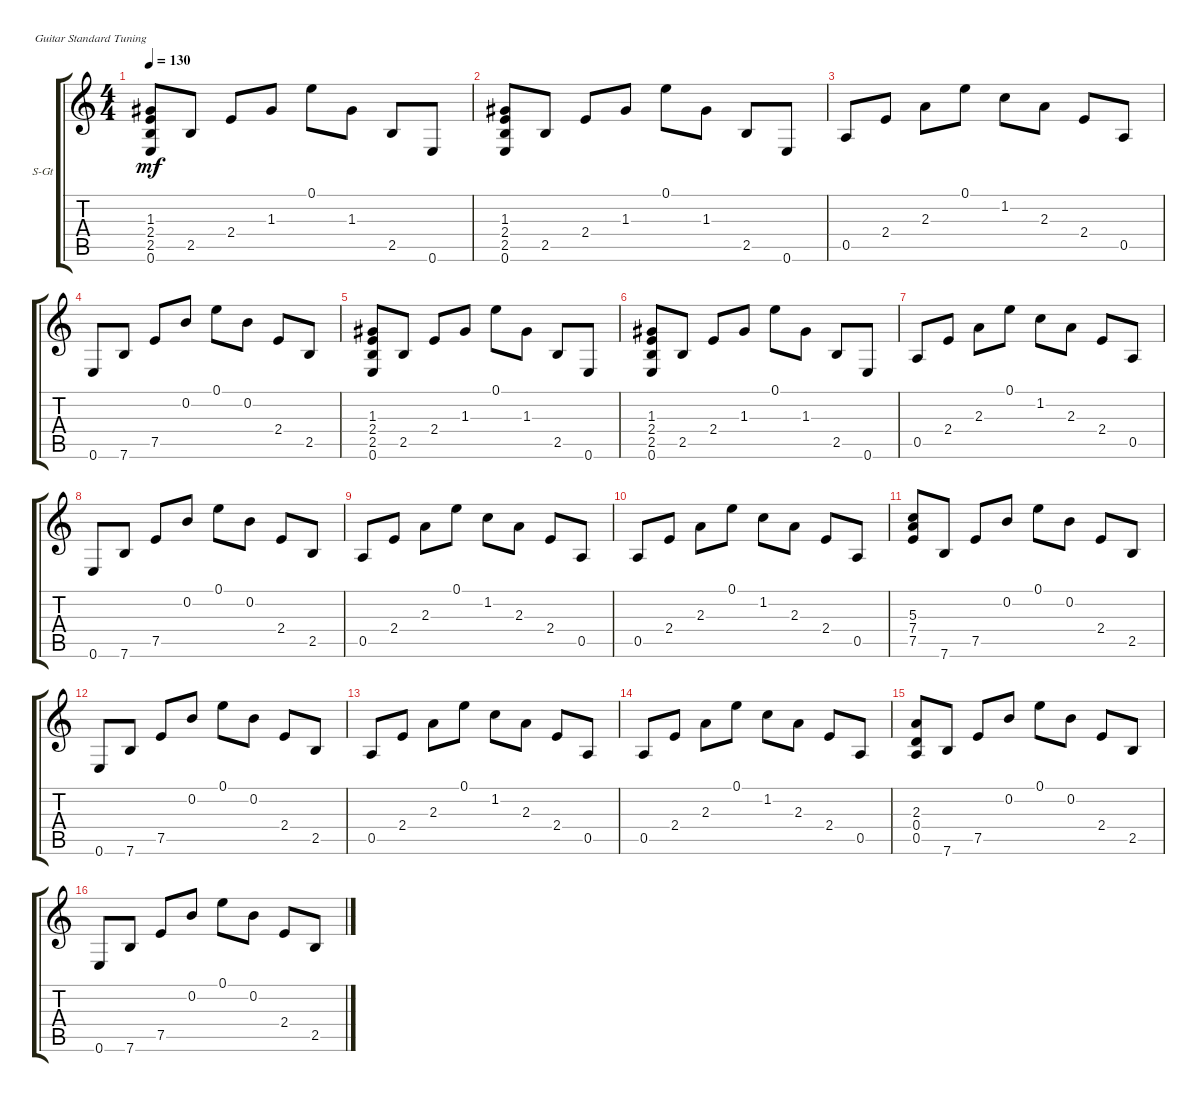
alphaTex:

\defaultSystemsLayout 4
\bracketExtendMode groupsimilarinstruments
\firstSystemTrackNameOrientation horizontal
\otherSystemsTrackNameOrientation horizontal
\track ("Steel Guitar" "S-Gt") {instrument acousticguitarsteel}
\staff {score tabs}
\tuning (E4 B3 G3 D3 A2 E2)
\ts (4 4)
\tempo 130
\clef g2
\ks c
(0.6 2.5 2.4 1.3).8{dy mf} 2.5.8 2.4.8 1.3.8 0.1.8 1.3.8 2.5.8 0.6.8 |
(0.6 2.5 2.4 1.3).8 2.5.8 2.4.8 1.3.8 0.1.8 1.3.8 2.5.8 0.6.8 |
0.5.8 2.4.8 2.3.8 0.1.8 1.2.8 2.3.8 2.4.8 0.5.8 |
0.6.8 7.6.8 7.5.8 0.2.8 0.1.8 0.2.8 2.4.8 2.5.8 |
(0.6 2.5 2.4 1.3).8 2.5.8 2.4.8 1.3.8 0.1.8 1.3.8 2.5.8 0.6.8 |
(0.6 2.5 2.4 1.3).8 2.5.8 2.4.8 1.3.8 0.1.8 1.3.8 2.5.8 0.6.8 |
0.5.8 2.4.8 2.3.8 0.1.8 1.2.8 2.3.8 2.4.8 0.5.8 |
0.6.8 7.6.8 7.5.8 0.2.8 0.1.8 0.2.8 2.4.8 2.5.8 |
0.5.8 2.4.8 2.3.8 0.1.8 1.2.8 2.3.8 2.4.8 0.5.8 |
0.5.8 2.4.8 2.3.8 0.1.8 1.2.8 2.3.8 2.4.8 0.5.8 |
(7.4 5.3 7.5).8 7.6.8 7.5.8 0.2.8 0.1.8 0.2.8 2.4.8 2.5.8 |
0.6.8 7.6.8 7.5.8 0.2.8 0.1.8 0.2.8 2.4.8 2.5.8 |
0.5.8 2.4.8 2.3.8 0.1.8 1.2.8 2.3.8 2.4.8 0.5.8 |
0.5.8 2.4.8 2.3.8 0.1.8 1.2.8 2.3.8 2.4.8 0.5.8 |
(0.4 0.5 2.3).8 7.6.8 7.5.8 0.2.8 0.1.8 0.2.8 2.4.8 2.5.8 |
0.6.8 7.6.8 7.5.8 0.2.8 0.1.8 0.2.8 2.4.8 2.5.8
